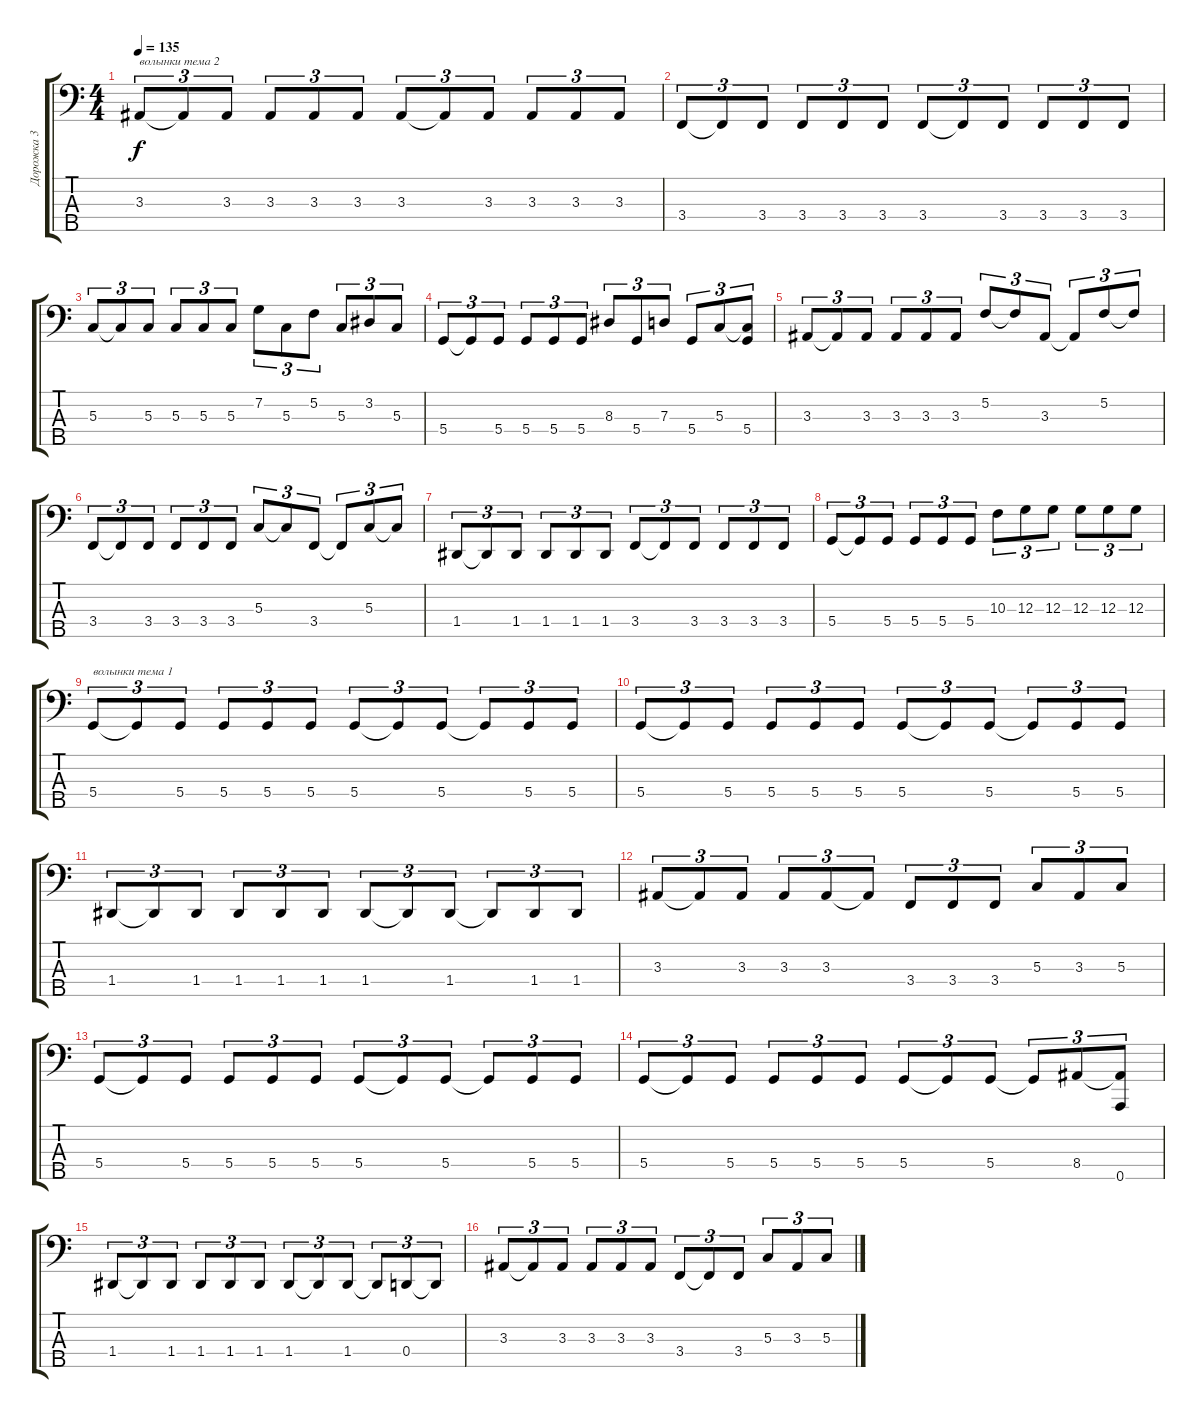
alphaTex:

\track ("Дорожка 3" "Дорожка 3") {instrument electricbassfinger}
\staff {score tabs}
\tuning (F2 C2 G1 D1 A0) {hide}
\ts (4 4)
\tempo 135
\clef f4
\ks c
3.3.8{tu (3 2) txt "волынки тема 2" dy f} 3.3{t}.8{tu (3 2)} 3.3.8{tu (3 2)} 3.3.8{tu (3 2)} 3.3.8{tu (3 2)} 3.3.8{tu (3 2)} 3.3.8{tu (3 2)} 3.3{t}.8{tu (3 2)} 3.3.8{tu (3 2)} 3.3.8{tu (3 2)} 3.3.8{tu (3 2)} 3.3.8{tu (3 2)} |
3.4.8{tu (3 2)} 3.4{t}.8{tu (3 2)} 3.4.8{tu (3 2)} 3.4.8{tu (3 2)} 3.4.8{tu (3 2)} 3.4.8{tu (3 2)} 3.4.8{tu (3 2)} 3.4{t}.8{tu (3 2)} 3.4.8{tu (3 2)} 3.4.8{tu (3 2)} 3.4.8{tu (3 2)} 3.4.8{tu (3 2)} |
5.3.8{tu (3 2)} 5.3{t}.8{tu (3 2)} 5.3.8{tu (3 2)} 5.3.8{tu (3 2)} 5.3.8{tu (3 2)} 5.3.8{tu (3 2)} 7.2.8{tu (3 2)} 5.3.8{tu (3 2)} 5.2.8{tu (3 2)} 5.3.8{tu (3 2)} 3.2.8{tu (3 2)} 5.3.8{tu (3 2)} |
5.4.8{tu (3 2)} 5.4{t}.8{tu (3 2)} 5.4.8{tu (3 2)} 5.4.8{tu (3 2)} 5.4.8{tu (3 2)} 5.4.8{tu (3 2)} 8.3.8{tu (3 2)} 5.4.8{tu (3 2)} 7.3.8{tu (3 2)} 5.4.8{tu (3 2)} 5.3.8{tu (3 2)} (5.3{t} 5.4).8{tu (3 2)} |
3.3.8{tu (3 2)} 3.3{t}.8{tu (3 2)} 3.3.8{tu (3 2)} 3.3.8{tu (3 2)} 3.3.8{tu (3 2)} 3.3.8{tu (3 2)} 5.2.8{tu (3 2)} 5.2{t}.8{tu (3 2)} 3.3.8{tu (3 2)} 3.3{t}.8{tu (3 2)} 5.2.8{tu (3 2)} 5.2{t}.8{tu (3 2)} |
3.4.8{tu (3 2)} 3.4{t}.8{tu (3 2)} 3.4.8{tu (3 2)} 3.4.8{tu (3 2)} 3.4.8{tu (3 2)} 3.4.8{tu (3 2)} 5.3.8{tu (3 2)} 5.3{t}.8{tu (3 2)} 3.4.8{tu (3 2)} 3.4{t}.8{tu (3 2)} 5.3.8{tu (3 2)} 5.3{t}.8{tu (3 2)} |
1.4.8{tu (3 2)} 1.4{t}.8{tu (3 2)} 1.4.8{tu (3 2)} 1.4.8{tu (3 2)} 1.4.8{tu (3 2)} 1.4.8{tu (3 2)} 3.4.8{tu (3 2)} 3.4{t}.8{tu (3 2)} 3.4.8{tu (3 2)} 3.4.8{tu (3 2)} 3.4.8{tu (3 2)} 3.4.8{tu (3 2)} |
5.4.8{tu (3 2)} 5.4{t}.8{tu (3 2)} 5.4.8{tu (3 2)} 5.4.8{tu (3 2)} 5.4.8{tu (3 2)} 5.4.8{tu (3 2)} 10.3.8{tu (3 2)} 12.3.8{tu (3 2)} 12.3.8{tu (3 2)} 12.3.8{tu (3 2)} 12.3.8{tu (3 2)} 12.3.8{tu (3 2)} |
5.4.8{tu (3 2) txt "волынки тема 1"} 5.4{t}.8{tu (3 2)} 5.4.8{tu (3 2)} 5.4.8{tu (3 2)} 5.4.8{tu (3 2)} 5.4.8{tu (3 2)} 5.4.8{tu (3 2)} 5.4{t}.8{tu (3 2)} 5.4.8{tu (3 2)} 5.4{t}.8{tu (3 2)} 5.4.8{tu (3 2)} 5.4.8{tu (3 2)} |
5.4.8{tu (3 2)} 5.4{t}.8{tu (3 2)} 5.4.8{tu (3 2)} 5.4.8{tu (3 2)} 5.4.8{tu (3 2)} 5.4.8{tu (3 2)} 5.4.8{tu (3 2)} 5.4{t}.8{tu (3 2)} 5.4.8{tu (3 2)} 5.4{t}.8{tu (3 2)} 5.4.8{tu (3 2)} 5.4.8{tu (3 2)} |
1.4.8{tu (3 2)} 1.4{t}.8{tu (3 2)} 1.4.8{tu (3 2)} 1.4.8{tu (3 2)} 1.4.8{tu (3 2)} 1.4.8{tu (3 2)} 1.4.8{tu (3 2)} 1.4{t}.8{tu (3 2)} 1.4.8{tu (3 2)} 1.4{t}.8{tu (3 2)} 1.4.8{tu (3 2)} 1.4.8{tu (3 2)} |
3.3.8{tu (3 2)} 3.3{t}.8{tu (3 2)} 3.3.8{tu (3 2)} 3.3.8{tu (3 2)} 3.3.8{tu (3 2)} 3.3{t}.8{tu (3 2)} 3.4.8{tu (3 2)} 3.4.8{tu (3 2)} 3.4.8{tu (3 2)} 5.3.8{tu (3 2)} 3.3.8{tu (3 2)} 5.3.8{tu (3 2)} |
5.4.8{tu (3 2)} 5.4{t}.8{tu (3 2)} 5.4.8{tu (3 2)} 5.4.8{tu (3 2)} 5.4.8{tu (3 2)} 5.4.8{tu (3 2)} 5.4.8{tu (3 2)} 5.4{t}.8{tu (3 2)} 5.4.8{tu (3 2)} 5.4{t}.8{tu (3 2)} 5.4.8{tu (3 2)} 5.4.8{tu (3 2)} |
5.4.8{tu (3 2)} 5.4{t}.8{tu (3 2)} 5.4.8{tu (3 2)} 5.4.8{tu (3 2)} 5.4.8{tu (3 2)} 5.4.8{tu (3 2)} 5.4.8{tu (3 2)} 5.4{t}.8{tu (3 2)} 5.4.8{tu (3 2)} 5.4{t}.8{tu (3 2)} 8.4.8{tu (3 2)} (8.4{t} 0.5).8{tu (3 2)} |
1.4.8{tu (3 2)} 1.4{t}.8{tu (3 2)} 1.4.8{tu (3 2)} 1.4.8{tu (3 2)} 1.4.8{tu (3 2)} 1.4.8{tu (3 2)} 1.4.8{tu (3 2)} 1.4{t}.8{tu (3 2)} 1.4.8{tu (3 2)} 1.4{t}.8{tu (3 2)} 0.4.8{tu (3 2)} 0.4{t}.8{tu (3 2)} |
3.3.8{tu (3 2)} 3.3{t}.8{tu (3 2)} 3.3.8{tu (3 2)} 3.3.8{tu (3 2)} 3.3.8{tu (3 2)} 3.3.8{tu (3 2)} 3.4.8{tu (3 2)} 3.4{t}.8{tu (3 2)} 3.4.8{tu (3 2)} 5.3.8{tu (3 2)} 3.3.8{tu (3 2)} 5.3.8{tu (3 2)}
